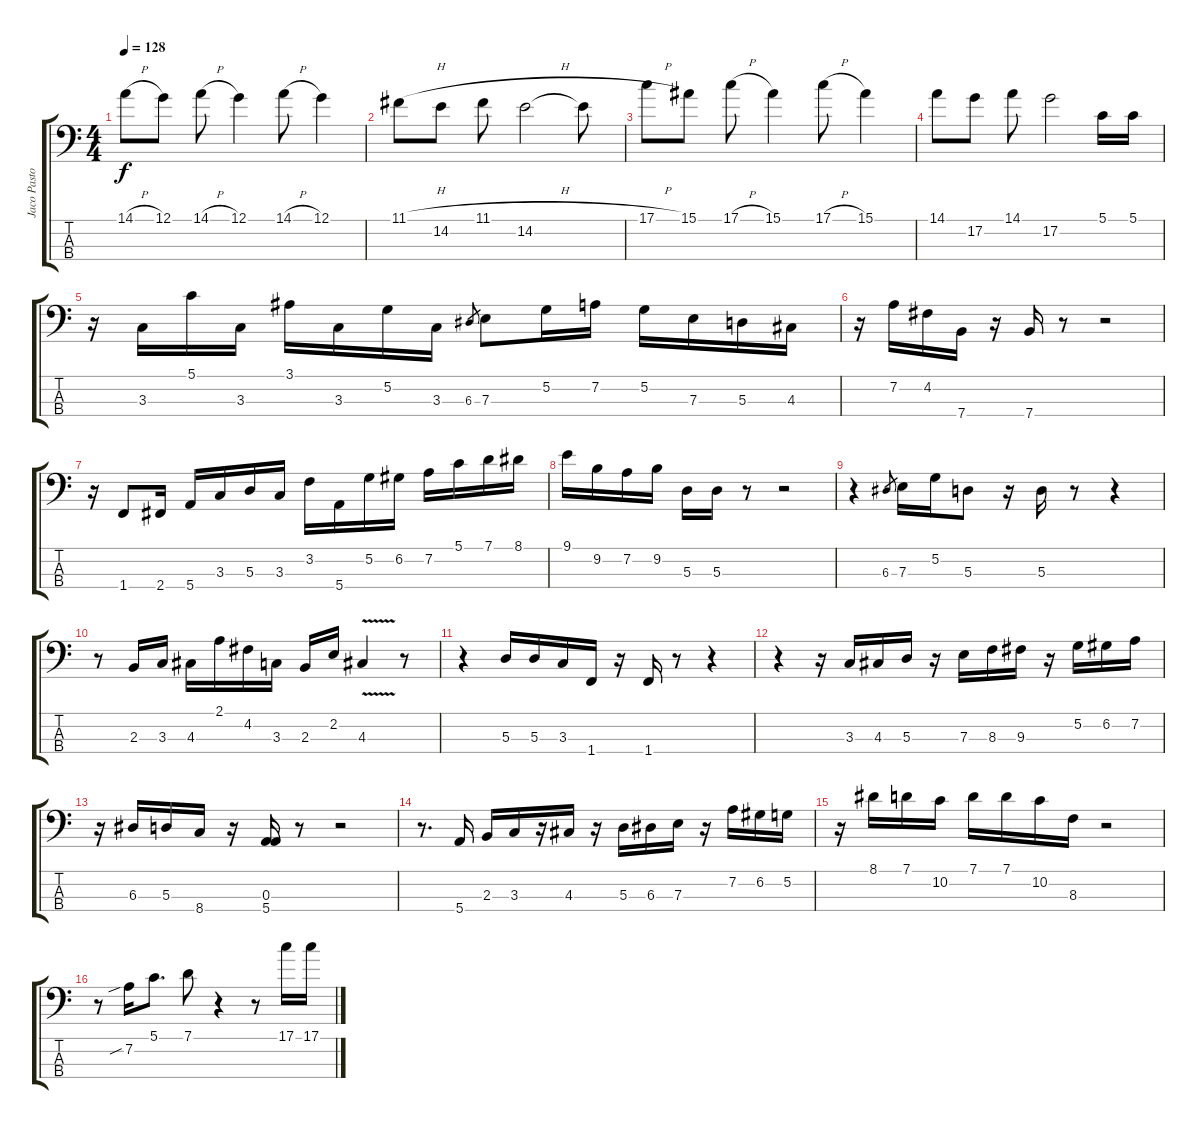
\track ("Jaco Pastorius" "Jaco Pasto") {instrument electricbassfinger}
\staff {score tabs}
\tuning (G2 D2 A1 E1) {hide}
\ts (4 4)
\tempo 128
\clef f4
\ks c
14.1{h}.8{dy f instrument electricbassfinger} 12.1.8 14.1{h}.8 12.1.4 14.1{h}.8 12.1.4 |
11.1{h}.8 14.2.8 11.1{h}.8 14.2.2 14.2{t}.8 |
17.1{h}.8 15.1.8 17.1{h}.8 15.1.4 17.1{h}.8 15.1.4 |
14.1.8 17.2.8 14.1.8 17.2.2 5.1.16 5.1.16 |
r.16 3.3.16 5.1.16 3.3.16 3.1.16 3.3.16 5.2.16 3.3.16 6.3.8{gr} 7.3.8 5.2.16 7.2.16 5.2.16 7.3.16 5.3.16 4.3.16 |
r.16 7.2.16 4.2.16 7.4.16 r.16 7.4.16 r.8 r.2 |
r.16 1.4.8 2.4.16 5.4.16 3.3.16 5.3.16 3.3.16 3.2.16 5.4.16 5.2.16 6.2.16 7.2.16 5.1.16 7.1.16 8.1.16 |
9.1.16 9.2.16 7.2.16 9.2.16 5.3.16 5.3.16 r.8 r.2 |
r.4 6.3.8{gr} 7.3.16 5.2.16 5.3.8 r.16 5.3.16 r.8 r.4 |
r.8 2.3.16 3.3.16 4.3.16 2.1.16 4.2.16 3.3.16 2.3.16 2.2.16 4.3{v}.4 r.8 |
r.4 5.3.16 5.3.16 3.3.16 1.4.16 r.16 1.4.16 r.8 r.4 |
r.4 r.16 3.3.16 4.3.16 5.3.16 r.16 7.3.16 8.3.16 9.3.16 r.16 5.2.16 6.2.16 7.2.16 |
r.16 6.3.16 5.3.16 8.4.16 r.16 (0.3 5.4).16 r.8 r.2 |
r.8{d} 5.4.16 2.3.16 3.3.16 r.16 4.3.16 r.16 5.3.16 6.3.16 7.3.16 r.16 7.2.16 6.2.16 5.2.16 |
r.16 8.1.16 7.1.16 10.2.16 7.1.16 7.1.16 10.2.16 8.3.16 r.2 |
r.8 7.2{sib}.16 5.1.8{d} 7.1.8 r.4 r.8 17.1.16 17.1.16
